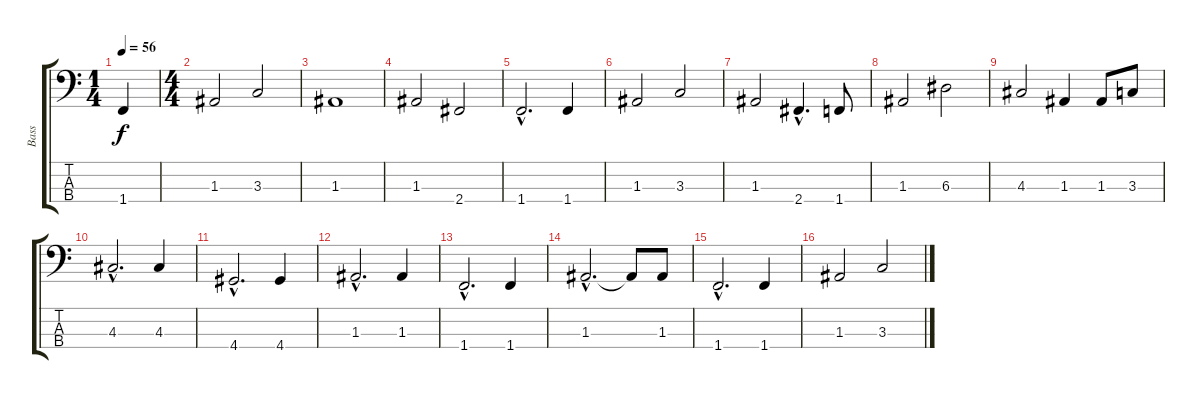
\track ("Bass" "Bass") {instrument electricbassfinger}
\staff {score tabs}
\tuning (G2 D2 A1 E1) {hide}
\ts (1 4)
\tempo 56
\clef f4
\ks c
1.4.4{dy f instrument electricbassfinger} |
\ts (4 4)
1.3.2 3.3.2 |
1.3.1 |
1.3.2 2.4.2 |
1.4{hac}.2{d} 1.4.4 |
1.3.2 3.3.2 |
1.3.2 2.4{hac}.4{d} 1.4.8 |
1.3.2 6.3.2 |
4.3.2 1.3.4 1.3.8 3.3.8 |
4.3{hac}.2{d} 4.3.4 |
4.4{hac}.2{d} 4.4.4 |
1.3{hac}.2{d} 1.3.4 |
1.4{hac}.2{d} 1.4.4 |
1.3{hac}.2{d} 1.3{t}.8 1.3.8 |
1.4{hac}.2{d} 1.4.4 |
1.3.2 3.3.2
